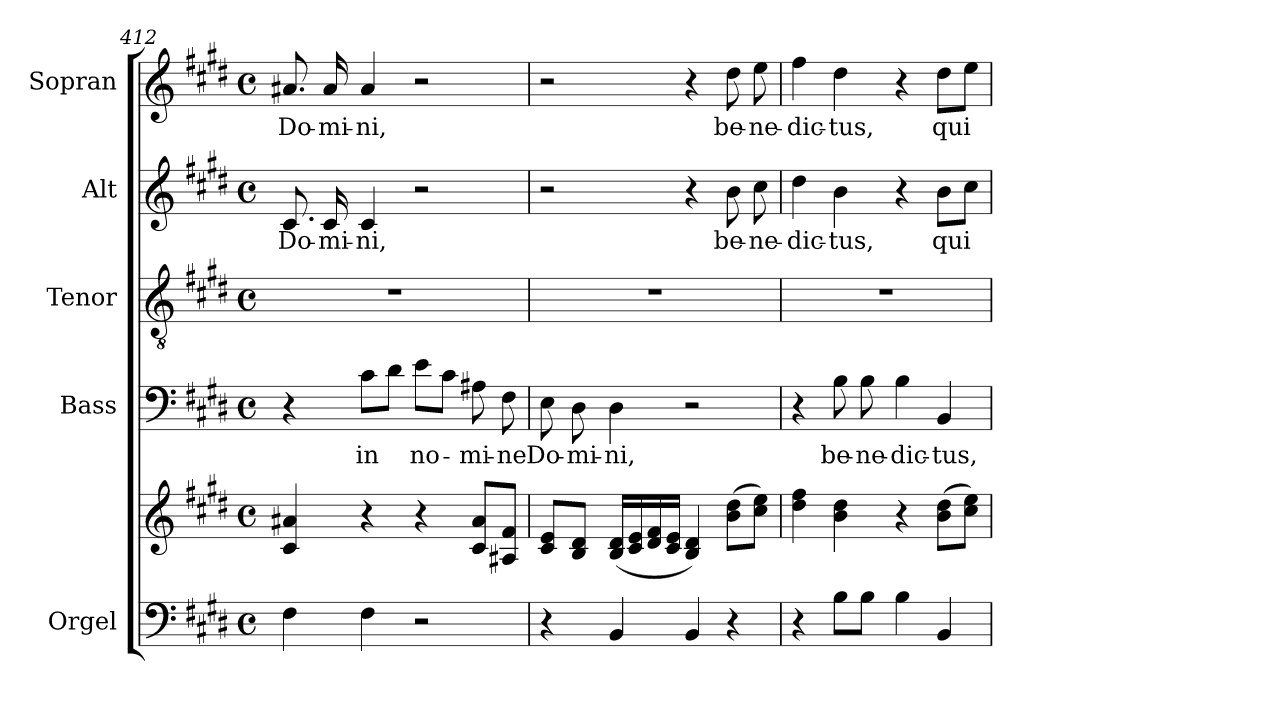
**kern	**kern	**kern	**text	**kern	**kern	**text	**kern	**text
*part5	*part5	*part4	*part4	*part3	*part2	*part2	*part1	*part1
*staff6	*staff5	*staff4	*staff4	*staff3	*staff2	*staff2	*staff1	*staff1
*I"Orgel	*	*I"Bass	*	*I"Tenor	*I"Alt	*	*I"Sopran	*
*I'Org.	*	*I'B.	*	*I'T.	*I'A.	*	*I'S.	*
*clefF4	*clefG2	*clefF4	*	*clefGv2	*clefG2	*	*clefG2	*
*k[f#c#g#d#]	*k[f#c#g#d#]	*k[f#c#g#d#]	*	*k[f#c#g#d#]	*k[f#c#g#d#]	*	*k[f#c#g#d#]	*
*E:	*E:	*E:	*	*E:	*E:	*	*E:	*
*M4/4	*M4/4	*M4/4	*	*M4/4	*M4/4	*	*M4/4	*
*met(c)	*met(c)	*met(c)	*	*met(c)	*met(c)	*	*met(c)	*
=412	=412	=412	=412	=412	=412	=412	=412	=412
!	!	!	!	!	!	!LO:LY:b	!	!LO:LY:b
4F#\	4c#/ 4a#X/	4r	.	1r	8.c#/	Do-	8.a#X/	Do-
!	!	!	!	!	!	!LO:LY:b	!	!LO:LY:b
.	.	.	.	.	16c#/	-mi-	16a#/	-mi-
!	!	!	!LO:LY:b	!	!	!LO:LY:b	!	!LO:LY:b
4F#\	4r	8c#\L	in	.	4c#/	-ni,	4a#/	-ni,
.	.	8d#\J	.	.	.	.	.	.
!	!	!	!LO:LY:b	!	!	!	!	!
2r	4r	8e\L	no-	.	2r	.	2r	.
.	.	8c#\J	.	.	.	.	.	.
!	!	!	!LO:LY:b	!	!	!	!	!
.	8c#/ 8a#/L	8A#X\	-mi-	.	.	.	.	.
!	!	!	!LO:LY:b	!	!	!	!	!
.	8A#X/ 8f#/J	8F#\	-ne	.	.	.	.	.
=413	=413	=413	=413	=413	=413	=413	=413	=413
!	!	!	!LO:LY:b	!	!	!	!	!
4r	8c#/ 8e/L	8E\	Do-	1r	2r	.	2r	.
!	!	!	!LO:LY:b	!	!	!	!	!
.	8B/ 8d#/J	8D#\	-mi-	.	.	.	.	.
!	!	!	!LO:LY:b	!	!	!	!	!
4BB/	(<16B/ 16d#/LL	4D#\	-ni,	.	.	.	.	.
.	16c#/ 16e/	.	.	.	.	.	.	.
.	16d#/ 16f#/	.	.	.	.	.	.	.
.	16c#/ 16e/JJ	.	.	.	.	.	.	.
4BB/	4B/ 4d#/)	2r	.	.	4r	.	4r	.
!	!	!	!	!	!	!LO:LY:b	!	!LO:LY:b
4r	(>8b\ 8dd#\L	.	.	.	8b\	be-	8dd#\	be-
!	!	!	!	!	!	!LO:LY:b	!	!LO:LY:b
.	8cc#\ 8ee\J)	.	.	.	8cc#\	-ne-	8ee\	-ne-
!!LO:LB:g=z
=414	=414	=414	=414	=414	=414	=414	=414	=414
!	!	!	!	!	!	!LO:LY:b	!	!LO:LY:b
4r	4dd#\ 4ff#\	4r	.	1r	4dd#\	-dic-	4ff#\	-dic-
!	!	!	!LO:LY:b	!	!	!LO:LY:b	!	!LO:LY:b
8B\L	4b\ 4dd#\	8B\	be-	.	4b\	-tus,	4dd#\	-tus,
!	!	!	!LO:LY:b	!	!	!	!	!
8B\J	.	8B\	-ne-	.	.	.	.	.
!	!	!	!LO:LY:b	!	!	!	!	!
4B\	4r	4B\	-dic-	.	4r	.	4r	.
!	!	!	!LO:LY:b	!	!	!LO:LY:b	!	!LO:LY:b
4BB/	(>8b\ 8dd#\L	4BB/	-tus,	.	8b\L	qui	8dd#\L	qui
.	8cc#\ 8ee\J)	.	.	.	8cc#\J	.	8ee\J	.
=	=	=	=	=	=	=	=	=
*-	*-	*-	*-	*-	*-	*-	*-	*-
